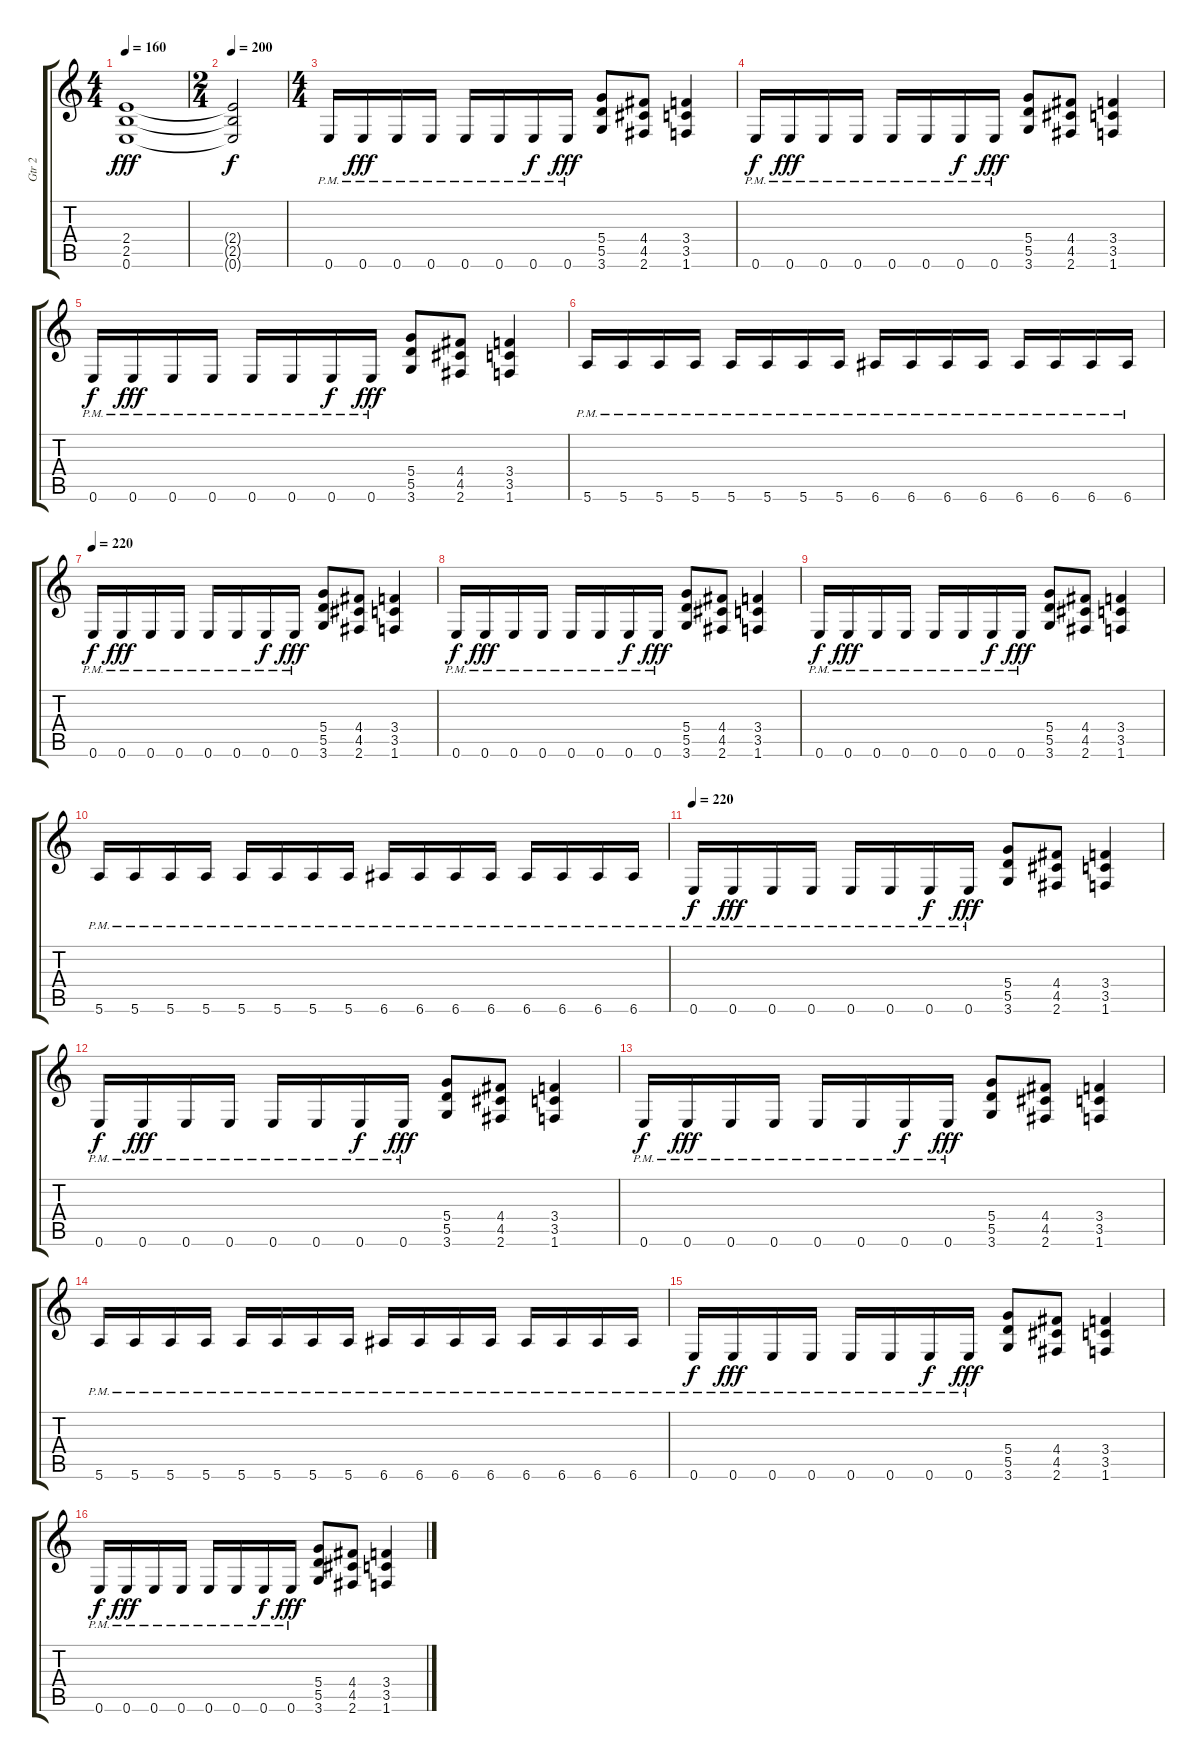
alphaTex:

\track ("Gtr 2" "Gtr 2") {instrument distortionguitar}
\staff {score tabs}
\tuning (E4 B3 G3 D3 A2 E2) {hide}
\ts (4 4)
\tempo 160
\clef g2
\ks c
(2.4 2.5 0.6).1{dy fff} |
\ts (2 4)
\tempo 200
(2.4{t} 2.5{t} 0.6{t}).2{dy f} |
\ts (4 4)
0.6{pm}.16 0.6{pm}.16{dy fff} 0.6{pm}.16 0.6{pm}.16 0.6{pm}.16 0.6{pm}.16 0.6{pm}.16{dy f} 0.6{pm}.16{dy fff} (5.4 5.5 3.6).8 (4.4 4.5 2.6).8 (3.4 3.5 1.6).4 |
0.6{pm}.16{dy f} 0.6{pm}.16{dy fff} 0.6{pm}.16 0.6{pm}.16 0.6{pm}.16 0.6{pm}.16 0.6{pm}.16{dy f} 0.6{pm}.16{dy fff} (5.4 5.5 3.6).8 (4.4 4.5 2.6).8 (3.4 3.5 1.6).4 |
0.6{pm}.16{dy f} 0.6{pm}.16{dy fff} 0.6{pm}.16 0.6{pm}.16 0.6{pm}.16 0.6{pm}.16 0.6{pm}.16{dy f} 0.6{pm}.16{dy fff} (5.4 5.5 3.6).8 (4.4 4.5 2.6).8 (3.4 3.5 1.6).4 |
5.6{pm}.16 5.6{pm}.16 5.6{pm}.16 5.6{pm}.16 5.6{pm}.16 5.6{pm}.16 5.6{pm}.16 5.6{pm}.16 6.6{pm}.16 6.6{pm}.16 6.6{pm}.16 6.6{pm}.16 6.6{pm}.16 6.6{pm}.16 6.6{pm}.16 6.6{pm}.16 |
\tempo 220
0.6{pm}.16{dy f} 0.6{pm}.16{dy fff} 0.6{pm}.16 0.6{pm}.16 0.6{pm}.16 0.6{pm}.16 0.6{pm}.16{dy f} 0.6{pm}.16{dy fff} (5.4 5.5 3.6).8 (4.4 4.5 2.6).8 (3.4 3.5 1.6).4 |
0.6{pm}.16{dy f} 0.6{pm}.16{dy fff} 0.6{pm}.16 0.6{pm}.16 0.6{pm}.16 0.6{pm}.16 0.6{pm}.16{dy f} 0.6{pm}.16{dy fff} (5.4 5.5 3.6).8 (4.4 4.5 2.6).8 (3.4 3.5 1.6).4 |
0.6{pm}.16{dy f} 0.6{pm}.16{dy fff} 0.6{pm}.16 0.6{pm}.16 0.6{pm}.16 0.6{pm}.16 0.6{pm}.16{dy f} 0.6{pm}.16{dy fff} (5.4 5.5 3.6).8 (4.4 4.5 2.6).8 (3.4 3.5 1.6).4 |
5.6{pm}.16 5.6{pm}.16 5.6{pm}.16 5.6{pm}.16 5.6{pm}.16 5.6{pm}.16 5.6{pm}.16 5.6{pm}.16 6.6{pm}.16 6.6{pm}.16 6.6{pm}.16 6.6{pm}.16 6.6{pm}.16 6.6{pm}.16 6.6{pm}.16 6.6{pm}.16 |
\tempo 220
0.6{pm}.16{dy f} 0.6{pm}.16{dy fff} 0.6{pm}.16 0.6{pm}.16 0.6{pm}.16 0.6{pm}.16 0.6{pm}.16{dy f} 0.6{pm}.16{dy fff} (5.4 5.5 3.6).8 (4.4 4.5 2.6).8 (3.4 3.5 1.6).4 |
0.6{pm}.16{dy f} 0.6{pm}.16{dy fff} 0.6{pm}.16 0.6{pm}.16 0.6{pm}.16 0.6{pm}.16 0.6{pm}.16{dy f} 0.6{pm}.16{dy fff} (5.4 5.5 3.6).8 (4.4 4.5 2.6).8 (3.4 3.5 1.6).4 |
0.6{pm}.16{dy f} 0.6{pm}.16{dy fff} 0.6{pm}.16 0.6{pm}.16 0.6{pm}.16 0.6{pm}.16 0.6{pm}.16{dy f} 0.6{pm}.16{dy fff} (5.4 5.5 3.6).8 (4.4 4.5 2.6).8 (3.4 3.5 1.6).4 |
5.6{pm}.16 5.6{pm}.16 5.6{pm}.16 5.6{pm}.16 5.6{pm}.16 5.6{pm}.16 5.6{pm}.16 5.6{pm}.16 6.6{pm}.16 6.6{pm}.16 6.6{pm}.16 6.6{pm}.16 6.6{pm}.16 6.6{pm}.16 6.6{pm}.16 6.6{pm}.16 |
0.6{pm}.16{dy f} 0.6{pm}.16{dy fff} 0.6{pm}.16 0.6{pm}.16 0.6{pm}.16 0.6{pm}.16 0.6{pm}.16{dy f} 0.6{pm}.16{dy fff} (5.4 5.5 3.6).8 (4.4 4.5 2.6).8 (3.4 3.5 1.6).4 |
0.6{pm}.16{dy f} 0.6{pm}.16{dy fff} 0.6{pm}.16 0.6{pm}.16 0.6{pm}.16 0.6{pm}.16 0.6{pm}.16{dy f} 0.6{pm}.16{dy fff} (5.4 5.5 3.6).8 (4.4 4.5 2.6).8 (3.4 3.5 1.6).4
